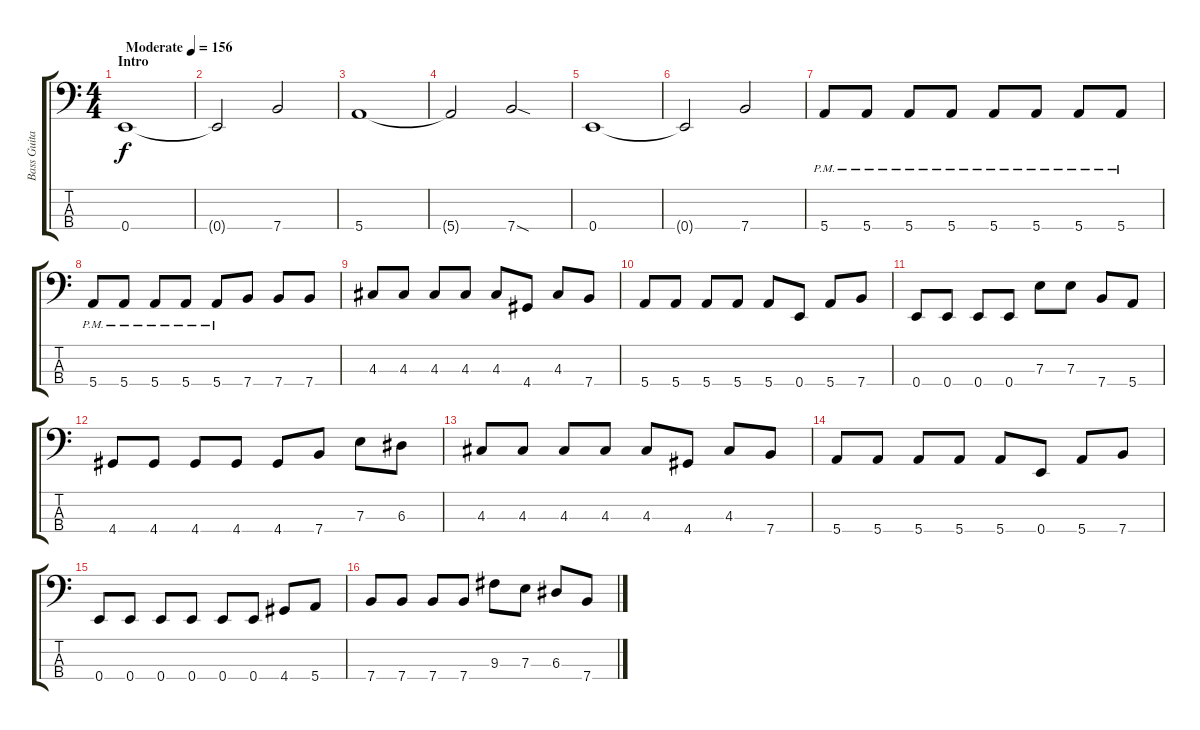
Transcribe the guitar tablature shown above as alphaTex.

\track ("Bass Guitar" "Bass Guita") {instrument electricbassfinger}
\staff {score tabs}
\tuning (G2 D2 A1 E1) {hide}
\ts (4 4)
\section ("" "Intro")
\tempo (156 "Moderate")
\clef f4
\ks c
0.4.1{dy f instrument electricbassfinger} |
0.4{t}.2 7.4.2 |
5.4.1 |
5.4{t}.2 7.4{sod}.2 |
0.4.1 |
0.4{t}.2 7.4.2 |
5.4{pm}.8 5.4{pm}.8 5.4{pm}.8 5.4{pm}.8 5.4{pm}.8 5.4{pm}.8 5.4{pm}.8 5.4{pm}.8 |
5.4{pm}.8 5.4{pm}.8 5.4{pm}.8 5.4{pm}.8 5.4{pm}.8 7.4.8 7.4.8 7.4.8 |
4.3.8 4.3.8 4.3.8 4.3.8 4.3.8 4.4.8 4.3.8 7.4.8 |
5.4.8 5.4.8 5.4.8 5.4.8 5.4.8 0.4.8 5.4.8 7.4.8 |
0.4.8 0.4.8 0.4.8 0.4.8 7.3.8 7.3.8 7.4.8 5.4.8 |
4.4.8 4.4.8 4.4.8 4.4.8 4.4.8 7.4.8 7.3.8 6.3.8 |
4.3.8 4.3.8 4.3.8 4.3.8 4.3.8 4.4.8 4.3.8 7.4.8 |
5.4.8 5.4.8 5.4.8 5.4.8 5.4.8 0.4.8 5.4.8 7.4.8 |
0.4.8 0.4.8 0.4.8 0.4.8 0.4.8 0.4.8 4.4.8 5.4.8 |
7.4.8 7.4.8 7.4.8 7.4.8 9.3.8 7.3.8 6.3.8 7.4.8
